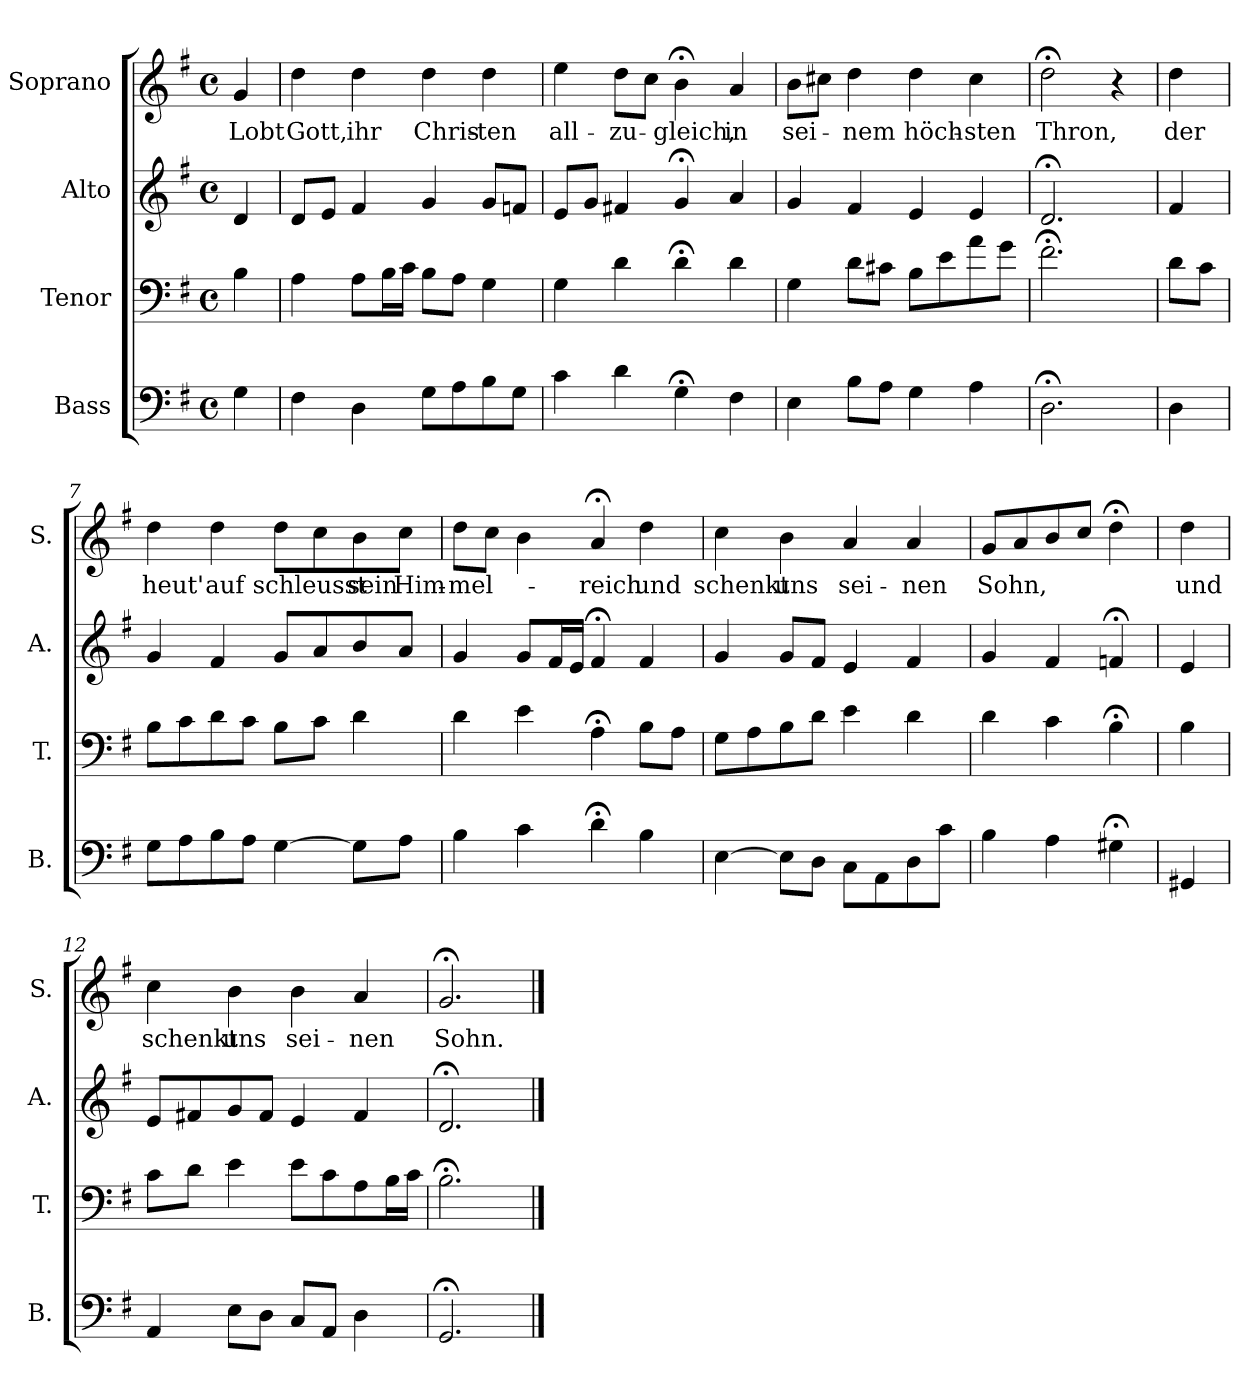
**kern	**kern	**kern	**kern	**text
*part4	*part3	*part2	*part1	*part1
*staff4	*staff3	*staff2	*staff1	*staff1
*I"Bass	*I"Tenor	*I"Alto	*I"Soprano	*
*I'B.	*I'T.	*I'A.	*I'S.	*
*clefF4	*clefF4	*clefG2	*clefG2	*
*k[f#]	*k[f#]	*k[f#]	*k[f#]	*
*G:	*G:	*G:	*G:	*
*M4/4	*M4/4	*M4/4	*M4/4	*
*met(c)	*met(c)	*met(c)	*met(c)	*
=1	=1	=1	=1	=1
!	!	!	!	!LO:LY:b
4G\	4B\	4d/	4g/	Lobt
=2	=2	=2	=2	=2
!	!	!	!	!LO:LY:b
4F#\	4A\	8d/L	4dd\	Gott,
.	.	8e/J	.	.
!	!	!	!	!LO:LY:b
4D\	8A\L	4f#/	4dd\	ihr
.	16B\L	.	.	.
.	16c\JJ	.	.	.
!	!	!	!	!LO:LY:b
8G\L	8B\L	4g/	4dd\	Chris-
8A\	8A\J	.	.	.
!	!	!	!	!LO:LY:b
8B\	4G\	8g/L	4dd\	-ten
8G\J	.	8fn/J	.	.
=3	=3	=3	=3	=3
!	!	!	!	!LO:LY:b
4c\	4G\	8e/L	4ee\	all-
.	.	8g/J	.	.
!	!	!	!	!LO:LY:b
4d\	4d\	4f#X/	8dd\L	-zu-
.	.	.	8cc\J	.
!	!	!	!	!LO:LY:b
4G;<\	4d;<\	4g;</	4b;<\	-gleich,
!	!	!	!	!LO:LY:b
4F#\	4d\	4a/	4a/	in
=4	=4	=4	=4	=4
!	!	!	!	!LO:LY:b
4E\	4G\	4g/	8b\L	sei-
.	.	.	8cc#X\J	.
!	!	!	!	!LO:LY:b
8B\L	8d\L	4f#/	4dd\	-nem
8A\J	8c#X\J	.	.	.
!	!	!	!	!LO:LY:b
4G\	8B\L	4e/	4dd\	höch-
.	8e\	.	.	.
!	!	!	!	!LO:LY:b
4A\	8a\	4e/	4cc#\	sten
.	8g\J	.	.	.
=5	=5	=5	=5	=5
!	!	!	!	!LO:LY:b
2.D;<\	2.f#;<\	2.d;</	2dd;<\	Thron,
.	.	.	4r	.
!!LO:LB:g=z
=6	=6	=6	=6	=6
!	!	!	!	!LO:LY:b
4D\	8d\L	4f#/	4dd\	der
.	8c\J	.	.	.
=7	=7	=7	=7	=7
!	!	!	!	!LO:LY:b
8G\L	8B\L	4g/	4dd\	heut'
8A\	8c\	.	.	.
!	!	!	!	!LO:LY:b
8B\	8d\	4f#/	4dd\	auf
8A\J	8c\J	.	.	.
!	!	!	!	!LO:LY:b
[4G\	8B\L	8g/L	8dd\L	schleusst
.	8c\J	8a/	8cc\	.
!	!	!	!	!LO:LY:b
8G\L]	4d\	8b/	8b\	sein
!	!	!	!	!LO:LY:b
8A\J	.	8a/J	8cc\J	Him-
=8	=8	=8	=8	=8
!	!	!	!	!LO:LY:b
4B\	4d\	4g/	8dd\L	-mel-
.	.	.	8cc\J	.
4c\	4e\	8g/L	4b\	.
.	.	16f#/L	.	.
.	.	16e/JJ	.	.
!	!	!	!	!LO:LY:b
4d;<\	4A;<\	4f#;</	4a;</	-reich
!	!	!	!	!LO:LY:b
4B\	8B\L	4f#/	4dd\	und
.	8A\J	.	.	.
=9	=9	=9	=9	=9
!	!	!	!	!LO:LY:b
[4E\	8G\L	4g/	4cc\	schenkt
.	8A\	.	.	.
!	!	!	!	!LO:LY:b
8E\L]	8B\	8g/L	4b\	uns
8D\J	8d\J	8f#/J	.	.
!	!	!	!	!LO:LY:b
8C\L	4e\	4e/	4a/	sei-
8AA\	.	.	.	.
!	!	!	!	!LO:LY:b
8D\	4d\	4f#/	4a/	-nen
8c\J	.	.	.	.
=10	=10	=10	=10	=10
!	!	!	!	!LO:LY:b
4B\	4d\	4g/	8g/L	Sohn,
.	.	.	8a/	.
4A\	4c\	4f#/	8b/	.
.	.	.	8cc/J	.
4G#X;<\	4B;<\	4fn;</	4dd;<\	.
!!LO:PB:g=z
=11	=11	=11	=11	=11
!	!	!	!	!LO:LY:b
4GG#X/	4B\	4e/	4dd\	und
=12	=12	=12	=12	=12
!	!	!	!	!LO:LY:b
4AA/	8c\L	8e/L	4cc\	schenkt
.	8d\J	8f#X/	.	.
!	!	!	!	!LO:LY:b
8E\L	4e\	8g/	4b\	uns
8D\J	.	8f#/J	.	.
!	!	!	!	!LO:LY:b
8C/L	8e\L	4e/	4b\	-sei-
8AA/J	8c\	.	.	.
!	!	!	!	!LO:LY:b
4D\	8A\	4f#/	4a/	-nen
.	16B\L	.	.	.
.	16c\JJ	.	.	.
=13	=13	=13	=13	=13
!	!	!	!	!LO:LY:b
2.GG;</	2.B;<\	2.d;</	2.g;</	Sohn.
==	==	==	==	==
*-	*-	*-	*-	*-
